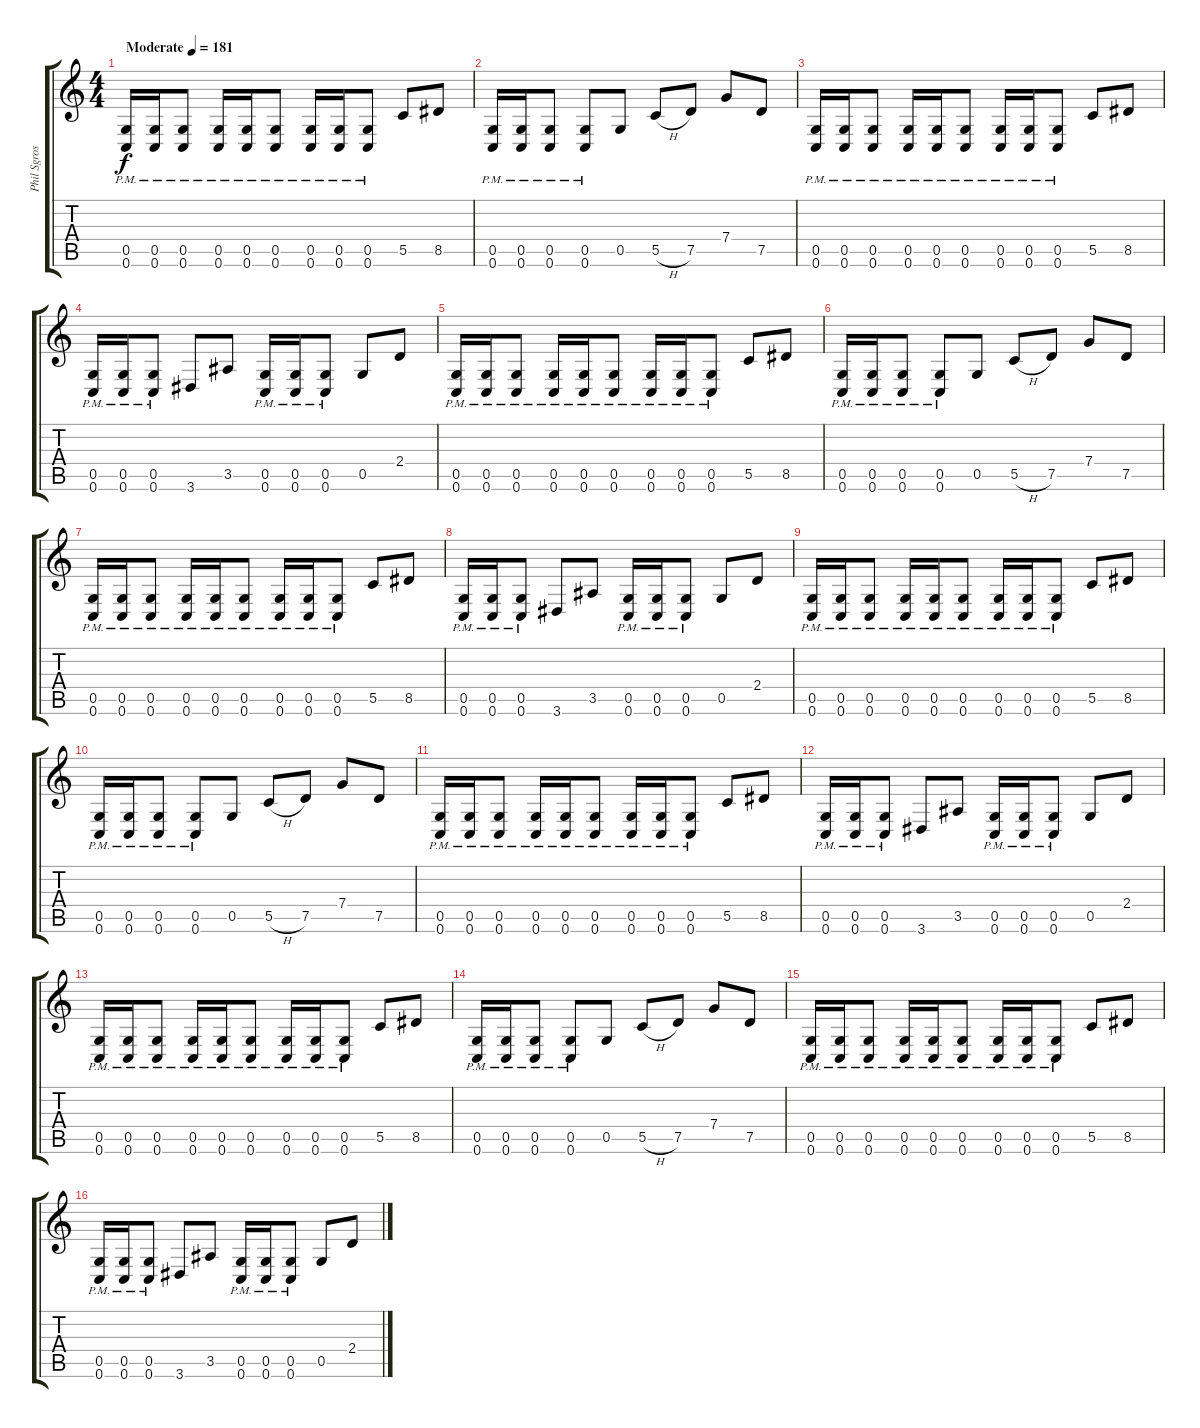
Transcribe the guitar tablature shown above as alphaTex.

\track ("Phil Sgrosso" "Phil Sgros") {instrument distortionguitar}
\staff {score tabs}
\tuning (D4 A3 F3 C3 G2 C2) {hide}
\ts (4 4)
\tempo (181 "Moderate")
\clef g2
\ks c
(0.5{pm} 0.6{pm}).16{dy f instrument distortionguitar} (0.5{pm} 0.6{pm}).16 (0.5{pm} 0.6{pm}).8 (0.5{pm} 0.6{pm}).16 (0.5{pm} 0.6{pm}).16 (0.5{pm} 0.6{pm}).8 (0.5{pm} 0.6{pm}).16 (0.5{pm} 0.6{pm}).16 (0.5{pm} 0.6{pm}).8 5.5.8 8.5.8 |
(0.5{pm} 0.6{pm}).16 (0.5{pm} 0.6{pm}).16 (0.5{pm} 0.6{pm}).8 (0.5{pm} 0.6{pm}).8 0.5.8 5.5{h}.8 7.5.8 7.4.8 7.5.8 |
(0.5{pm} 0.6{pm}).16 (0.5{pm} 0.6{pm}).16 (0.5{pm} 0.6{pm}).8 (0.5{pm} 0.6{pm}).16 (0.5{pm} 0.6{pm}).16 (0.5{pm} 0.6{pm}).8 (0.5{pm} 0.6{pm}).16 (0.5{pm} 0.6{pm}).16 (0.5{pm} 0.6{pm}).8 5.5.8 8.5.8 |
(0.5{pm} 0.6{pm}).16 (0.5{pm} 0.6{pm}).16 (0.5{pm} 0.6{pm}).8 3.6.8 3.5.8 (0.5{pm} 0.6{pm}).16 (0.5{pm} 0.6{pm}).16 (0.5{pm} 0.6{pm}).8 0.5.8 2.4.8 |
(0.5{pm} 0.6{pm}).16 (0.5{pm} 0.6{pm}).16 (0.5{pm} 0.6{pm}).8 (0.5{pm} 0.6{pm}).16 (0.5{pm} 0.6{pm}).16 (0.5{pm} 0.6{pm}).8 (0.5{pm} 0.6{pm}).16 (0.5{pm} 0.6{pm}).16 (0.5{pm} 0.6{pm}).8 5.5.8 8.5.8 |
(0.5{pm} 0.6{pm}).16 (0.5{pm} 0.6{pm}).16 (0.5{pm} 0.6{pm}).8 (0.5{pm} 0.6{pm}).8 0.5.8 5.5{h}.8 7.5.8 7.4.8 7.5.8 |
(0.5{pm} 0.6{pm}).16 (0.5{pm} 0.6{pm}).16 (0.5{pm} 0.6{pm}).8 (0.5{pm} 0.6{pm}).16 (0.5{pm} 0.6{pm}).16 (0.5{pm} 0.6{pm}).8 (0.5{pm} 0.6{pm}).16 (0.5{pm} 0.6{pm}).16 (0.5{pm} 0.6{pm}).8 5.5.8 8.5.8 |
(0.5{pm} 0.6{pm}).16 (0.5{pm} 0.6{pm}).16 (0.5{pm} 0.6{pm}).8 3.6.8 3.5.8 (0.5{pm} 0.6{pm}).16 (0.5{pm} 0.6{pm}).16 (0.5{pm} 0.6{pm}).8 0.5.8 2.4.8 |
(0.5{pm} 0.6{pm}).16 (0.5{pm} 0.6{pm}).16 (0.5{pm} 0.6{pm}).8 (0.5{pm} 0.6{pm}).16 (0.5{pm} 0.6{pm}).16 (0.5{pm} 0.6{pm}).8 (0.5{pm} 0.6{pm}).16 (0.5{pm} 0.6{pm}).16 (0.5{pm} 0.6{pm}).8 5.5.8 8.5.8 |
(0.5{pm} 0.6{pm}).16 (0.5{pm} 0.6{pm}).16 (0.5{pm} 0.6{pm}).8 (0.5{pm} 0.6{pm}).8 0.5.8 5.5{h}.8 7.5.8 7.4.8 7.5.8 |
(0.5{pm} 0.6{pm}).16 (0.5{pm} 0.6{pm}).16 (0.5{pm} 0.6{pm}).8 (0.5{pm} 0.6{pm}).16 (0.5{pm} 0.6{pm}).16 (0.5{pm} 0.6{pm}).8 (0.5{pm} 0.6{pm}).16 (0.5{pm} 0.6{pm}).16 (0.5{pm} 0.6{pm}).8 5.5.8 8.5.8 |
(0.5{pm} 0.6{pm}).16 (0.5{pm} 0.6{pm}).16 (0.5{pm} 0.6{pm}).8 3.6.8 3.5.8 (0.5{pm} 0.6{pm}).16 (0.5{pm} 0.6{pm}).16 (0.5{pm} 0.6{pm}).8 0.5.8 2.4.8 |
(0.5{pm} 0.6{pm}).16 (0.5{pm} 0.6{pm}).16 (0.5{pm} 0.6{pm}).8 (0.5{pm} 0.6{pm}).16 (0.5{pm} 0.6{pm}).16 (0.5{pm} 0.6{pm}).8 (0.5{pm} 0.6{pm}).16 (0.5{pm} 0.6{pm}).16 (0.5{pm} 0.6{pm}).8 5.5.8 8.5.8 |
(0.5{pm} 0.6{pm}).16 (0.5{pm} 0.6{pm}).16 (0.5{pm} 0.6{pm}).8 (0.5{pm} 0.6{pm}).8 0.5.8 5.5{h}.8 7.5.8 7.4.8 7.5.8 |
(0.5{pm} 0.6{pm}).16 (0.5{pm} 0.6{pm}).16 (0.5{pm} 0.6{pm}).8 (0.5{pm} 0.6{pm}).16 (0.5{pm} 0.6{pm}).16 (0.5{pm} 0.6{pm}).8 (0.5{pm} 0.6{pm}).16 (0.5{pm} 0.6{pm}).16 (0.5{pm} 0.6{pm}).8 5.5.8 8.5.8 |
(0.5{pm} 0.6{pm}).16 (0.5{pm} 0.6{pm}).16 (0.5{pm} 0.6{pm}).8 3.6.8 3.5.8 (0.5{pm} 0.6{pm}).16 (0.5{pm} 0.6{pm}).16 (0.5{pm} 0.6{pm}).8 0.5.8 2.4.8
